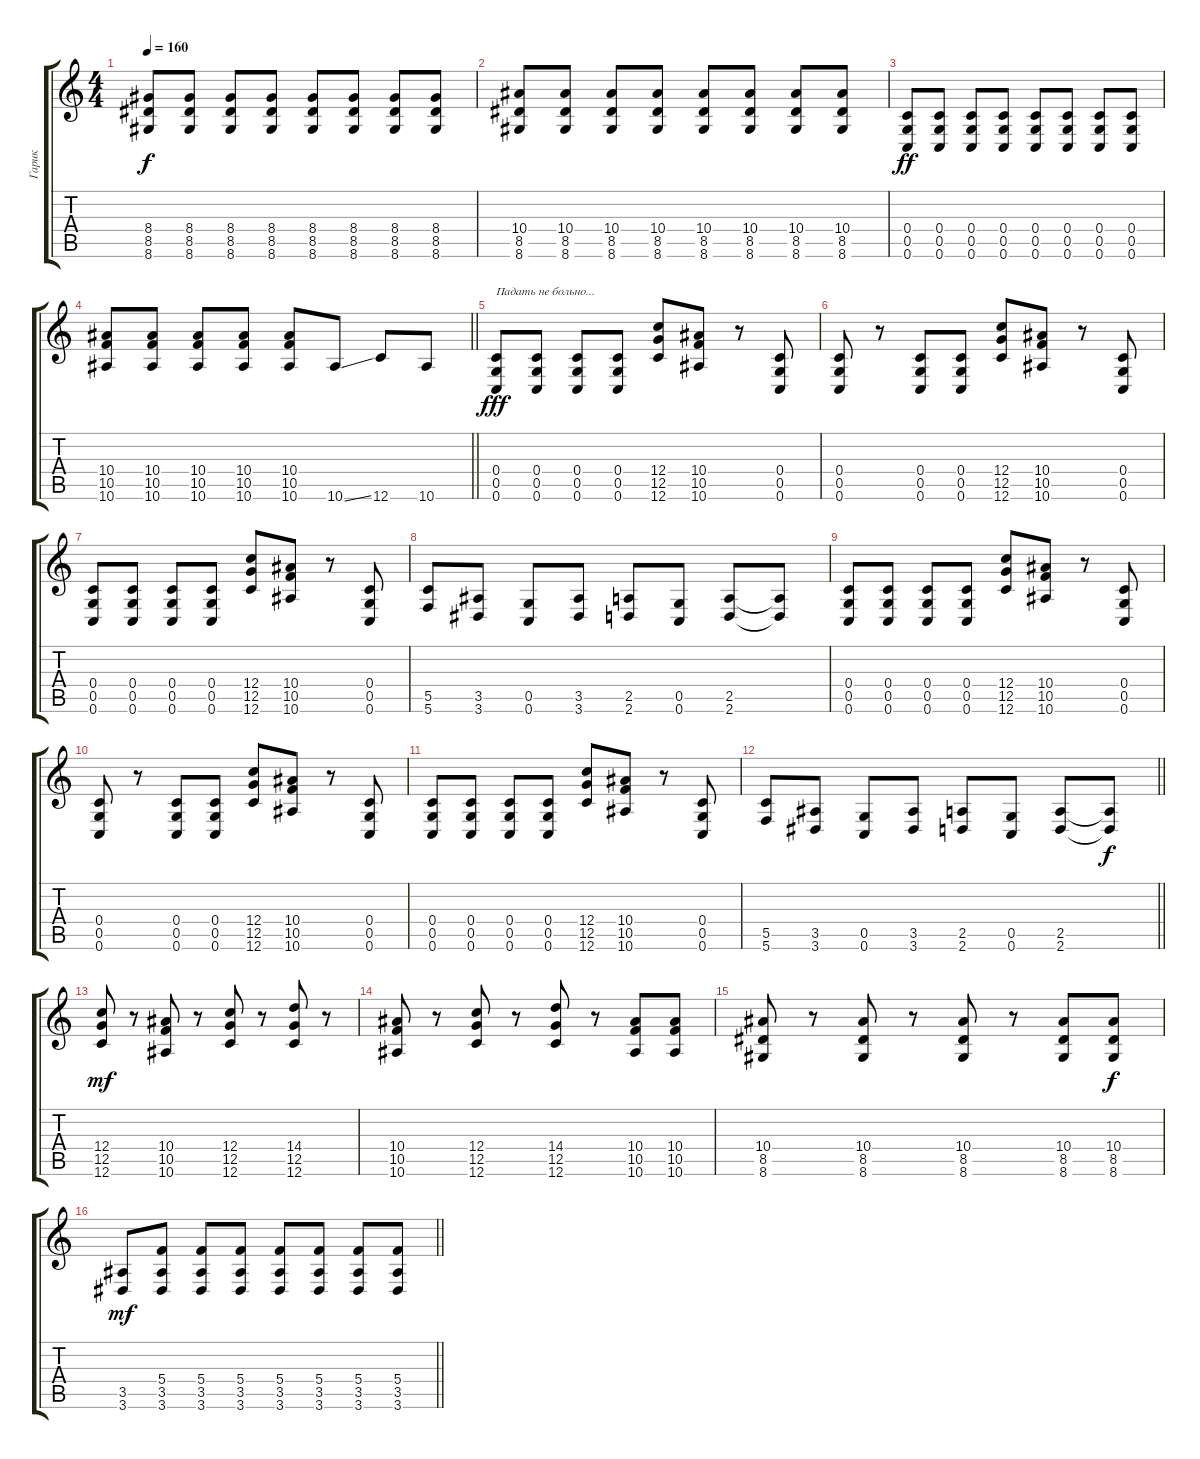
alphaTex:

\track ("Гарик" "Гарик") {instrument distortionguitar}
\staff {score tabs}
\tuning (D4 A3 F3 C3 G2 C2) {hide}
\ts (4 4)
\tempo 160
\clef g2
\ks c
(8.4 8.5 8.6).8{dy f} (8.4 8.5 8.6).8 (8.4 8.5 8.6).8 (8.4 8.5 8.6).8 (8.4 8.5 8.6).8 (8.4 8.5 8.6).8 (8.4 8.5 8.6).8 (8.4 8.5 8.6).8 |
(10.4 8.5 8.6).8 (10.4 8.5 8.6).8 (10.4 8.5 8.6).8 (10.4 8.5 8.6).8 (10.4 8.5 8.6).8 (10.4 8.5 8.6).8 (10.4 8.5 8.6).8 (10.4 8.5 8.6).8 |
(0.4 0.5 0.6).8{dy ff} (0.4 0.5 0.6).8 (0.4 0.5 0.6).8 (0.4 0.5 0.6).8 (0.4 0.5 0.6).8 (0.4 0.5 0.6).8 (0.4 0.5 0.6).8 (0.4 0.5 0.6).8 |
\barLineRight lightlight
(10.4 10.5 10.6).8 (10.4 10.5 10.6).8 (10.4 10.5 10.6).8 (10.4 10.5 10.6).8 (10.4 10.5 10.6).8 10.6{ss}.8{volume 16 instrument distortionguitar} 12.6.8 10.6.8 |
(0.4 0.5 0.6).8{txt "Падать не больно..." dy fff} (0.4 0.5 0.6).8 (0.4 0.5 0.6).8 (0.4 0.5 0.6).8 (12.4 12.5 12.6).8 (10.4 10.5 10.6).8 r.8 (0.4 0.5 0.6).8 |
(0.4 0.5 0.6).8 r.8 (0.4 0.5 0.6).8 (0.4 0.5 0.6).8 (12.4 12.5 12.6).8 (10.4 10.5 10.6).8 r.8 (0.4 0.5 0.6).8 |
(0.4 0.5 0.6).8 (0.4 0.5 0.6).8 (0.4 0.5 0.6).8 (0.4 0.5 0.6).8 (12.4 12.5 12.6).8 (10.4 10.5 10.6).8 r.8 (0.4 0.5 0.6).8 |
(5.5 5.6).8 (3.5 3.6).8 (0.5 0.6).8 (3.5 3.6).8 (2.5 2.6).8 (0.5 0.6).8 (2.5 2.6).8 (2.5{t} 2.6{t}).8 |
(0.4 0.5 0.6).8 (0.4 0.5 0.6).8 (0.4 0.5 0.6).8 (0.4 0.5 0.6).8 (12.4 12.5 12.6).8 (10.4 10.5 10.6).8 r.8 (0.4 0.5 0.6).8 |
(0.4 0.5 0.6).8 r.8 (0.4 0.5 0.6).8 (0.4 0.5 0.6).8 (12.4 12.5 12.6).8 (10.4 10.5 10.6).8 r.8 (0.4 0.5 0.6).8 |
(0.4 0.5 0.6).8 (0.4 0.5 0.6).8 (0.4 0.5 0.6).8 (0.4 0.5 0.6).8 (12.4 12.5 12.6).8 (10.4 10.5 10.6).8 r.8 (0.4 0.5 0.6).8 |
\barLineRight lightlight
(5.5 5.6).8 (3.5 3.6).8 (0.5 0.6).8 (3.5 3.6).8 (2.5 2.6).8 (0.5 0.6).8 (2.5 2.6).8 (2.5{t} 2.6{t}).8{dy f} |
(12.4 12.5 12.6).8{dy mf} r.8 (10.4 10.5 10.6).8 r.8 (12.4 12.5 12.6).8 r.8 (14.4 12.5 12.6).8 r.8 |
(10.4 10.5 10.6).8 r.8 (12.4 12.5 12.6).8 r.8 (14.4 12.5 12.6).8 r.8 (10.4 10.5 10.6).8 (10.4 10.5 10.6).8 |
(10.4 8.5 8.6).8 r.8 (10.4 8.5 8.6).8 r.8 (10.4 8.5 8.6).8 r.8 (10.4 8.5 8.6).8 (10.4 8.5 8.6).8{dy f} |
\barLineRight lightlight
(3.5 3.6).8{dy mf} (5.4 3.5 3.6).8 (5.4 3.5 3.6).8 (5.4 3.5 3.6).8 (5.4 3.5 3.6).8 (5.4 3.5 3.6).8 (5.4 3.5 3.6).8 (5.4 3.5 3.6).8
